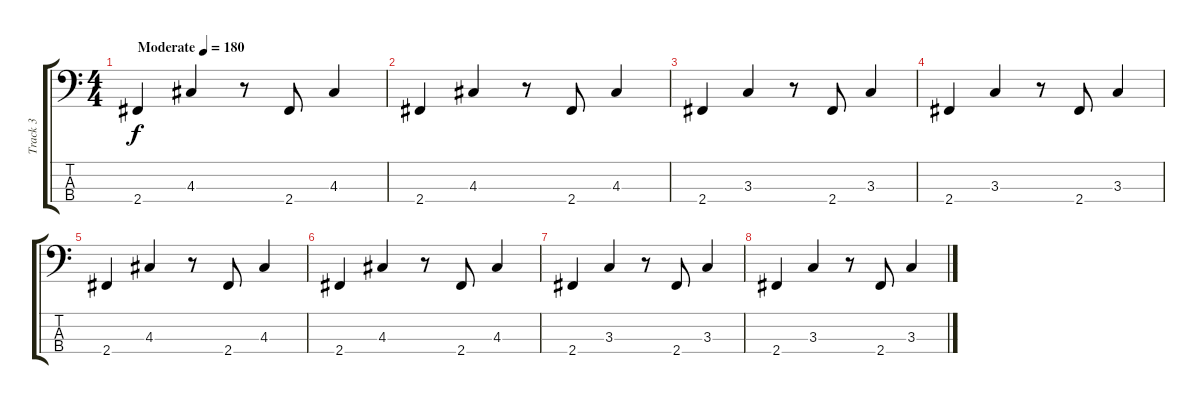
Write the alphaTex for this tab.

\track ("Track 3" "Track 3") {instrument electricbassfinger}
\staff {score tabs}
\tuning (G2 D2 A1 E1) {hide}
\ts (4 4)
\tempo (180 "Moderate")
\clef f4
\ks c
2.4.4{dy f instrument electricbassfinger} 4.3.4 r.8 2.4.8 4.3.4 |
2.4.4 4.3.4 r.8 2.4.8 4.3.4 |
2.4.4 3.3.4 r.8 2.4.8 3.3.4 |
2.4.4 3.3.4 r.8 2.4.8 3.3.4 |
2.4.4 4.3.4 r.8 2.4.8 4.3.4 |
2.4.4 4.3.4 r.8 2.4.8 4.3.4 |
2.4.4 3.3.4 r.8 2.4.8 3.3.4 |
2.4.4 3.3.4 r.8 2.4.8 3.3.4
